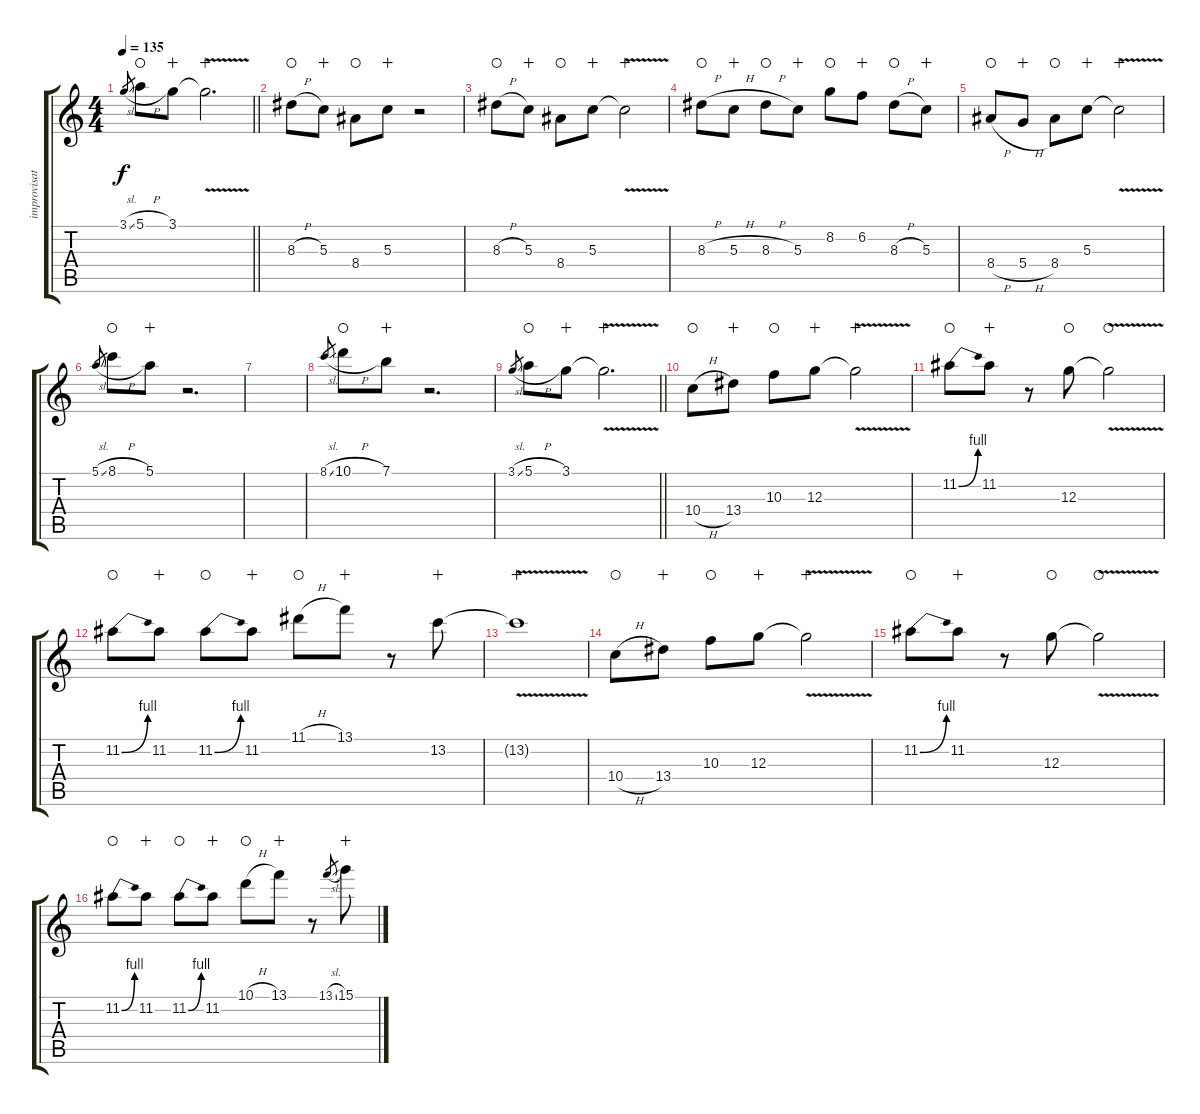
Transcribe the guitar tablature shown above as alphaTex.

\track ("improvisation" "improvisat") {instrument distortionguitar}
\staff {score tabs}
\tuning (E4 B3 G3 D3 A2 E2) {hide}
\ts (4 4)
\tempo 135
\clef g2
\barLineRight lightlight
\ks c
3.1{sl}.8{gr dy f} 5.1{h}.8{balance 4 waho} 3.1.8{wahc} 3.1{v t}.2{d wahc} |
8.3{h}.8{waho} 5.3.8{wahc} 8.4.8{waho} 5.3.8{wahc} r.2 |
8.3{h}.8{waho} 5.3.8{wahc} 8.4.8{waho} 5.3.8{wahc} 5.3{v t}.2{wahc} |
8.3{h}.8{waho} 5.3{h}.8{wahc} 8.3{h}.8{waho} 5.3.8{wahc} 8.2.8{waho} 6.2.8{wahc} 8.3{h}.8{waho} 5.3.8{wahc} |
8.4{h}.8{waho} 5.4{h}.8{wahc} 8.4.8{waho} 5.3.8{wahc} 5.3{v t}.2{wahc} |
5.1{sl}.8{gr} 8.1{h}.8{waho} 5.1.8{wahc} r.2{d} |
|
8.1{sl}.8{gr} 10.1{h}.8{balance 13 waho} 7.1.8{wahc} r.2{d} |
\barLineRight lightlight
3.1{sl}.8{gr} 5.1{h}.8{balance 4 waho} 3.1.8{wahc} 3.1{v t}.2{d wahc} |
10.4{h}.8{waho} 13.4.8{wahc} 10.3.8{waho} 12.3.8{wahc} 12.3{v t}.2{wahc} |
11.2{be (bend 0 0 60 4)}.8{waho} 11.2.8{wahc} r.8 12.3.8{waho} 12.3{v t}.2{waho} |
11.2{be (bend 0 0 60 4)}.8{waho} 11.2.8{wahc} 11.2{be (bend 0 0 60 4)}.8{waho} 11.2.8{wahc} 11.1{h}.8{waho} 13.1.8{wahc} r.8 13.2.8{wahc} |
13.2{v t}.1{wahc} |
10.4{h}.8{waho} 13.4.8{wahc} 10.3.8{waho} 12.3.8{wahc} 12.3{v t}.2{wahc} |
11.2{be (bend 0 0 60 4)}.8{waho} 11.2.8{wahc} r.8 12.3.8{waho} 12.3{v t}.2{waho} |
11.2{be (bend 0 0 60 4)}.8{waho} 11.2.8{wahc} 11.2{be (bend 0 0 60 4)}.8{waho} 11.2.8{wahc} 10.1{h}.8{waho} 13.1.8{wahc} r.8 13.1{sl}.8{gr} 15.1.8{wahc}
